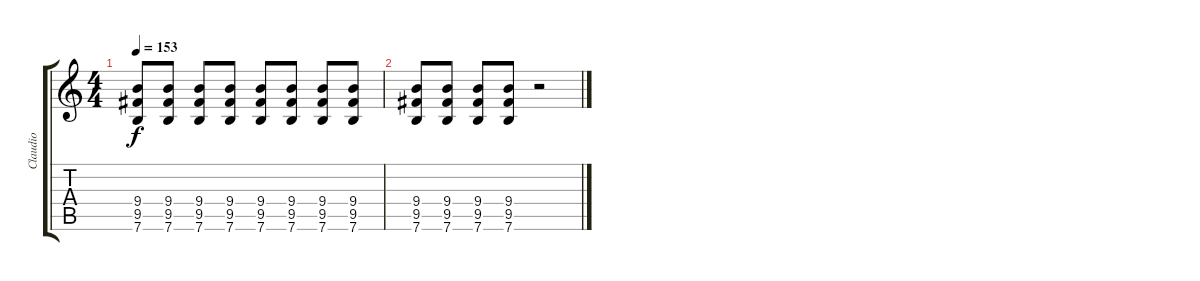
\track ("Claudio" "Claudio") {instrument distortionguitar}
\staff {score tabs}
\tuning (E4 B3 G3 D3 A2 E2) {hide}
\ts (4 4)
\tempo 153
\clef g2
\ks c
(9.4 9.5 7.6).8{dy f} (9.4 9.5 7.6).8 (9.4 9.5 7.6).8 (9.4 9.5 7.6).8 (9.4 9.5 7.6).8 (9.4 9.5 7.6).8 (9.4 9.5 7.6).8 (9.4 9.5 7.6).8 |
(9.4 9.5 7.6).8 (9.4 9.5 7.6).8 (9.4 9.5 7.6).8 (9.4 9.5 7.6).8 r.2
